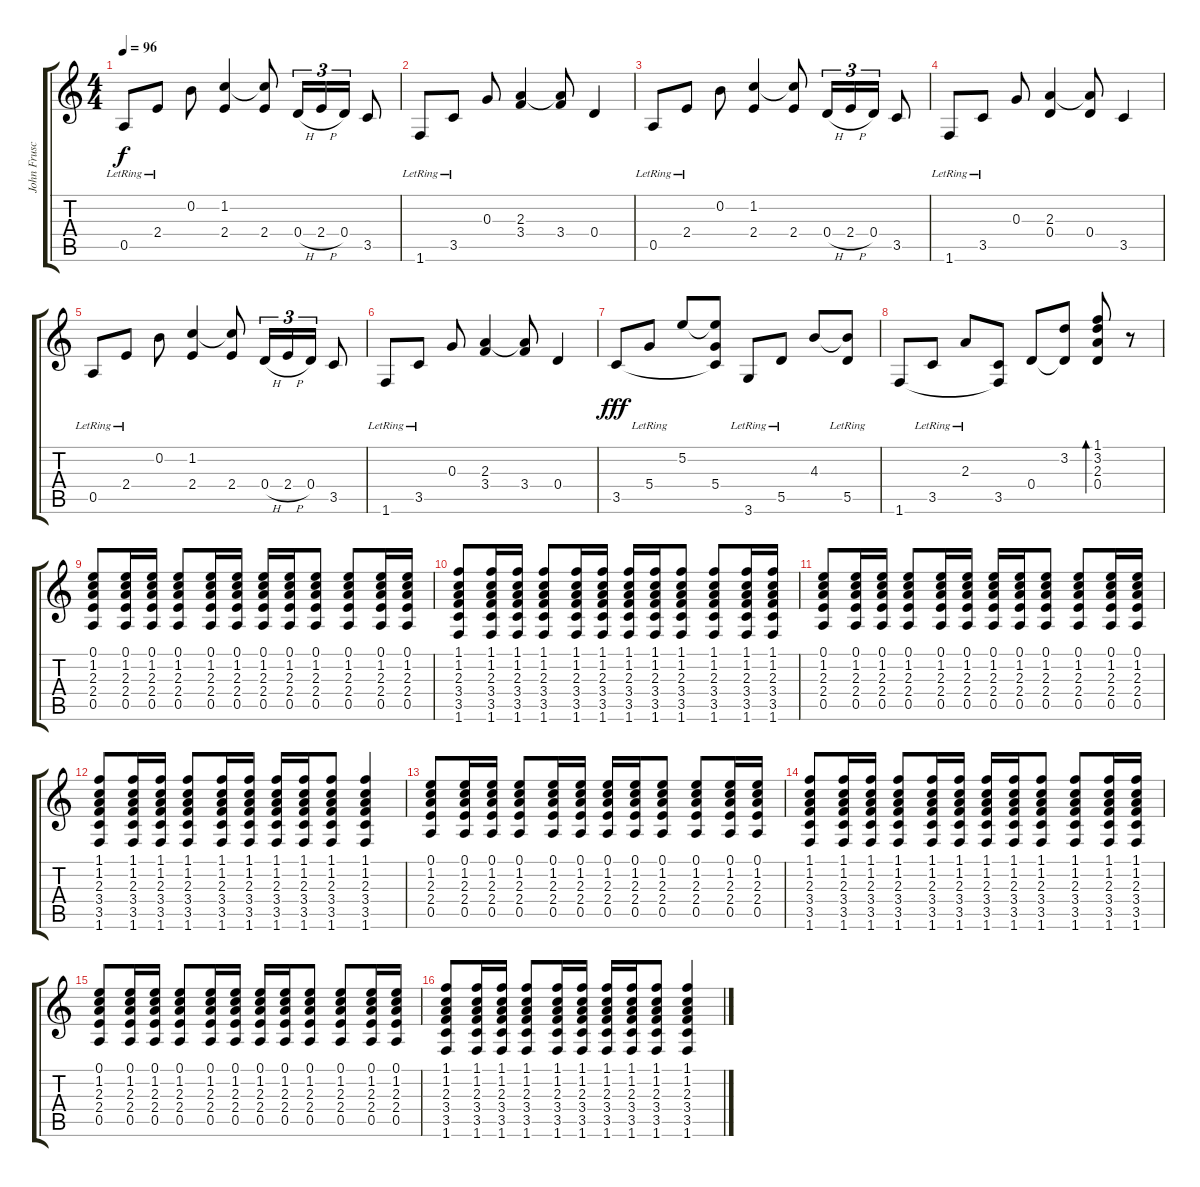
\track ("John Frusciante (Main)" "John Frusc") {instrument acousticguitarsteel}
\staff {score tabs}
\tuning (E4 B3 G3 D3 A2 E2) {hide}
\ts (4 4)
\tempo 96
\clef g2
\ks c
0.5{lr}.8{dy f} 2.4{lr}.8 0.2.8 (1.2 2.4).4 (1.2{t} 2.4).8 0.4{h}.16{tu (3 2)} 2.4{h}.16{tu (3 2)} 0.4.16{tu (3 2)} 3.5.8 |
1.6{lr}.8 3.5{lr}.8 0.3.8 (2.3 3.4).4 (2.3{t} 3.4).8 0.4.4 |
0.5{lr}.8 2.4{lr}.8 0.2.8 (1.2 2.4).4 (1.2{t} 2.4).8 0.4{h}.16{tu (3 2)} 2.4{h}.16{tu (3 2)} 0.4.16{tu (3 2)} 3.5.8 |
1.6{lr}.8 3.5{lr}.8 0.3.8 (2.3 0.4).4 (2.3{t} 0.4).8 3.5.4 |
0.5{lr}.8 2.4{lr}.8 0.2.8 (1.2 2.4).4 (1.2{t} 2.4).8 0.4{h}.16{tu (3 2)} 2.4{h}.16{tu (3 2)} 0.4.16{tu (3 2)} 3.5.8 |
1.6{lr}.8 3.5{lr}.8 0.3.8 (2.3 3.4).4 (2.3{t} 3.4).8 0.4.4 |
3.5.8{dy fff} 5.4{lr}.8 5.2.8 (5.2{t} 5.4 3.5{t}).8 3.6{lr}.8 5.5{lr}.8 4.3.8 (4.3{t} 5.5{lr}).8 |
1.6.8 3.5{lr}.8 2.3{lr}.8 (3.5 1.6{t}).8 0.4.8 (3.2 0.4{t}).8 (1.1 3.2 2.3 0.4).8{bd 60} r.8 |
(0.1 1.2 2.3 2.4 0.5).8 (0.1 1.2 2.3 2.4 0.5).16 (0.1 1.2 2.3 2.4 0.5).16 (0.1 1.2 2.3 2.4 0.5).8 (0.1 1.2 2.3 2.4 0.5).16 (0.1 1.2 2.3 2.4 0.5).16 (0.1 1.2 2.3 2.4 0.5).16 (0.1 1.2 2.3 2.4 0.5).16 (0.1 1.2 2.3 2.4 0.5).8 (0.1 1.2 2.3 2.4 0.5).8 (0.1 1.2 2.3 2.4 0.5).16 (0.1 1.2 2.3 2.4 0.5).16 |
(1.1 1.2 2.3 3.4 3.5 1.6).8 (1.1 1.2 2.3 3.4 3.5 1.6).16 (1.1 1.2 2.3 3.4 3.5 1.6).16 (1.1 1.2 2.3 3.4 3.5 1.6).8 (1.1 1.2 2.3 3.4 3.5 1.6).16 (1.1 1.2 2.3 3.4 3.5 1.6).16 (1.1 1.2 2.3 3.4 3.5 1.6).16 (1.1 1.2 2.3 3.4 3.5 1.6).16 (1.1 1.2 2.3 3.4 3.5 1.6).8 (1.1 1.2 2.3 3.4 3.5 1.6).8 (1.1 1.2 2.3 3.4 3.5 1.6).16 (1.1 1.2 2.3 3.4 3.5 1.6).16 |
(0.1 1.2 2.3 2.4 0.5).8 (0.1 1.2 2.3 2.4 0.5).16 (0.1 1.2 2.3 2.4 0.5).16 (0.1 1.2 2.3 2.4 0.5).8 (0.1 1.2 2.3 2.4 0.5).16 (0.1 1.2 2.3 2.4 0.5).16 (0.1 1.2 2.3 2.4 0.5).16 (0.1 1.2 2.3 2.4 0.5).16 (0.1 1.2 2.3 2.4 0.5).8 (0.1 1.2 2.3 2.4 0.5).8 (0.1 1.2 2.3 2.4 0.5).16 (0.1 1.2 2.3 2.4 0.5).16 |
(1.1 1.2 2.3 3.4 3.5 1.6).8 (1.1 1.2 2.3 3.4 3.5 1.6).16 (1.1 1.2 2.3 3.4 3.5 1.6).16 (1.1 1.2 2.3 3.4 3.5 1.6).8 (1.1 1.2 2.3 3.4 3.5 1.6).16 (1.1 1.2 2.3 3.4 3.5 1.6).16 (1.1 1.2 2.3 3.4 3.5 1.6).16 (1.1 1.2 2.3 3.4 3.5 1.6).16 (1.1 1.2 2.3 3.4 3.5 1.6).8 (1.1 1.2 2.3 3.4 3.5 1.6).4 |
(0.1 1.2 2.3 2.4 0.5).8 (0.1 1.2 2.3 2.4 0.5).16 (0.1 1.2 2.3 2.4 0.5).16 (0.1 1.2 2.3 2.4 0.5).8 (0.1 1.2 2.3 2.4 0.5).16 (0.1 1.2 2.3 2.4 0.5).16 (0.1 1.2 2.3 2.4 0.5).16 (0.1 1.2 2.3 2.4 0.5).16 (0.1 1.2 2.3 2.4 0.5).8 (0.1 1.2 2.3 2.4 0.5).8 (0.1 1.2 2.3 2.4 0.5).16 (0.1 1.2 2.3 2.4 0.5).16 |
(1.1 1.2 2.3 3.4 3.5 1.6).8 (1.1 1.2 2.3 3.4 3.5 1.6).16 (1.1 1.2 2.3 3.4 3.5 1.6).16 (1.1 1.2 2.3 3.4 3.5 1.6).8 (1.1 1.2 2.3 3.4 3.5 1.6).16 (1.1 1.2 2.3 3.4 3.5 1.6).16 (1.1 1.2 2.3 3.4 3.5 1.6).16 (1.1 1.2 2.3 3.4 3.5 1.6).16 (1.1 1.2 2.3 3.4 3.5 1.6).8 (1.1 1.2 2.3 3.4 3.5 1.6).8 (1.1 1.2 2.3 3.4 3.5 1.6).16 (1.1 1.2 2.3 3.4 3.5 1.6).16 |
(0.1 1.2 2.3 2.4 0.5).8 (0.1 1.2 2.3 2.4 0.5).16 (0.1 1.2 2.3 2.4 0.5).16 (0.1 1.2 2.3 2.4 0.5).8 (0.1 1.2 2.3 2.4 0.5).16 (0.1 1.2 2.3 2.4 0.5).16 (0.1 1.2 2.3 2.4 0.5).16 (0.1 1.2 2.3 2.4 0.5).16 (0.1 1.2 2.3 2.4 0.5).8 (0.1 1.2 2.3 2.4 0.5).8 (0.1 1.2 2.3 2.4 0.5).16 (0.1 1.2 2.3 2.4 0.5).16 |
(1.1 1.2 2.3 3.4 3.5 1.6).8 (1.1 1.2 2.3 3.4 3.5 1.6).16 (1.1 1.2 2.3 3.4 3.5 1.6).16 (1.1 1.2 2.3 3.4 3.5 1.6).8 (1.1 1.2 2.3 3.4 3.5 1.6).16 (1.1 1.2 2.3 3.4 3.5 1.6).16 (1.1 1.2 2.3 3.4 3.5 1.6).16 (1.1 1.2 2.3 3.4 3.5 1.6).16 (1.1 1.2 2.3 3.4 3.5 1.6).8 (1.1 1.2 2.3 3.4 3.5 1.6).4
